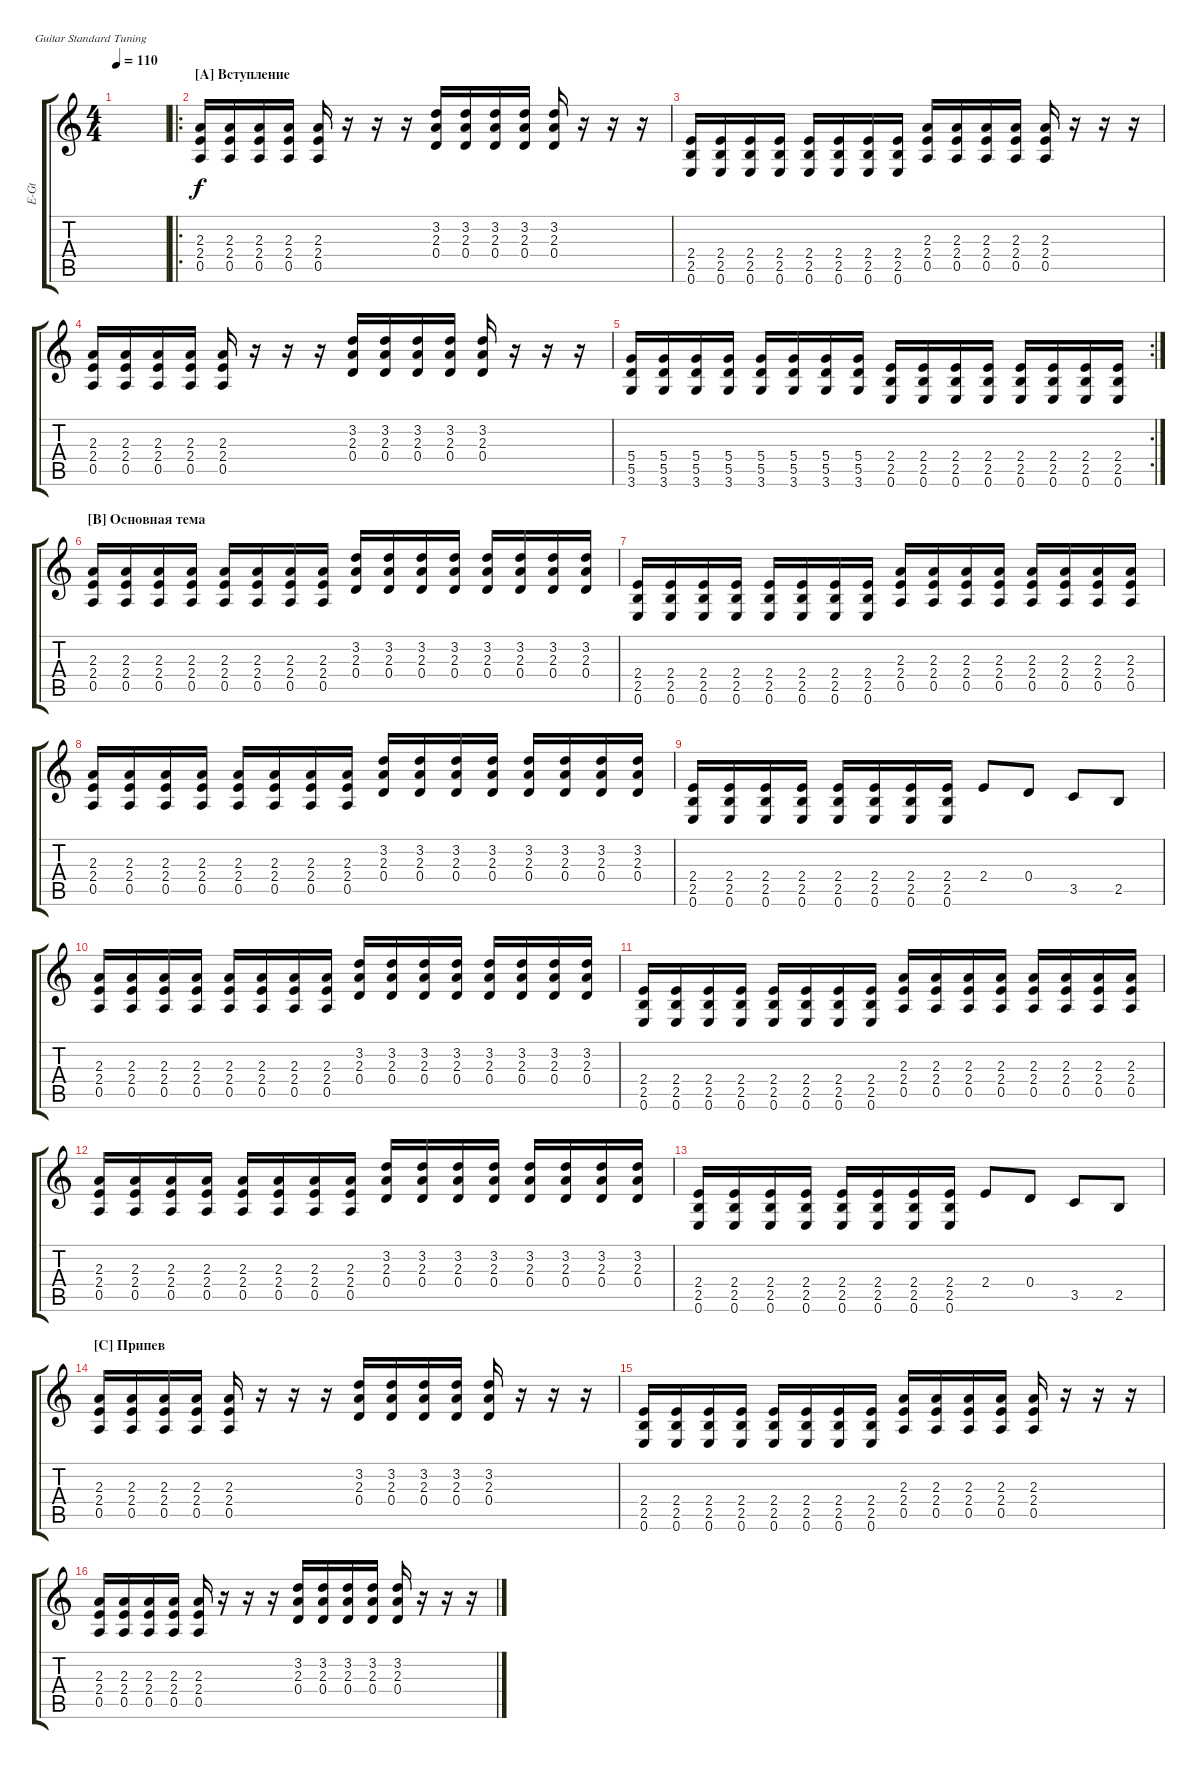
\track ("Electric Guitar" "E-Gt") {instrument overdrivenguitar}
\staff {score tabs}
\tuning (E4 B3 G3 D3 A2 E2)
\ts (4 4)
\tempo 110
\clef g2
\ks c
|
\ro
\section ("A" "Вступление")
(0.5 2.4 2.3).16 (0.5 2.4 2.3).16 (0.5 2.4 2.3).16 (0.5 2.3 2.4).16 (0.5 2.4 2.3).16 r.16 r.16 r.16 (0.4 2.3 3.2).16 (0.4 2.3 3.2).16 (0.4 2.3 3.2).16 (0.4 2.3 3.2).16 (0.4 2.3 3.2).16 r.16 r.16 r.16 |
(0.6 2.5 2.4).16 (0.6 2.5 2.4).16 (0.6 2.5 2.4).16 (0.6 2.5 2.4).16 (0.6 2.5 2.4).16 (0.6 2.5 2.4).16 (0.6 2.5 2.4).16 (0.6 2.5 2.4).16 (0.5 2.4 2.3).16 (0.5 2.4 2.3).16 (0.5 2.4 2.3).16 (0.5 2.4 2.3).16 (0.5 2.4 2.3).16 r.16 r.16 r.16 |
(0.5 2.4 2.3).16 (0.5 2.4 2.3).16 (0.5 2.4 2.3).16 (0.5 2.4 2.3).16 (0.5 2.4 2.3).16 r.16 r.16 r.16 (0.4 2.3 3.2).16 (0.4 2.3 3.2).16 (0.4 2.3 3.2).16 (0.4 2.3 3.2).16 (0.4 2.3 3.2).16 r.16 r.16 r.16 |
\rc 2
(3.6 5.5 5.4).16 (3.6 5.5 5.4).16 (3.6 5.5 5.4).16 (3.6 5.5 5.4).16 (3.6 5.5 5.4).16 (3.6 5.5 5.4).16 (3.6 5.5 5.4).16 (3.6 5.5 5.4).16 (0.6 2.5 2.4).16 (0.6 2.5 2.4).16 (0.6 2.5 2.4).16 (0.6 2.5 2.4).16 (0.6 2.5 2.4).16 (0.6 2.5 2.4).16 (0.6 2.5 2.4).16 (0.6 2.5 2.4).16 |
\section ("B" "Основная тема")
(0.5 2.4 2.3).16 (0.5 2.4 2.3).16 (0.5 2.4 2.3).16 (0.5 2.4 2.3).16 (0.5 2.4 2.3).16 (0.5 2.4 2.3).16 (0.5 2.4 2.3).16 (0.5 2.4 2.3).16 (0.4 2.3 3.2).16 (0.4 2.3 3.2).16 (0.4 2.3 3.2).16 (0.4 2.3 3.2).16 (0.4 2.3 3.2).16 (0.4 2.3 3.2).16 (0.4 2.3 3.2).16 (0.4 2.3 3.2).16 |
(0.6 2.5 2.4).16 (0.6 2.5 2.4).16 (0.6 2.5 2.4).16 (0.6 2.5 2.4).16 (0.6 2.5 2.4).16 (0.6 2.5 2.4).16 (0.6 2.5 2.4).16 (0.6 2.5 2.4).16 (0.5 2.4 2.3).16 (0.5 2.4 2.3).16 (0.5 2.4 2.3).16 (0.5 2.4 2.3).16 (0.5 2.4 2.3).16 (0.5 2.4 2.3).16 (0.5 2.4 2.3).16 (0.5 2.4 2.3).16 |
(0.5 2.4 2.3).16 (0.5 2.4 2.3).16 (0.5 2.4 2.3).16 (0.5 2.4 2.3).16 (0.5 2.4 2.3).16 (0.5 2.4 2.3).16 (0.5 2.4 2.3).16 (0.5 2.4 2.3).16 (0.4 2.3 3.2).16 (0.4 2.3 3.2).16 (0.4 2.3 3.2).16 (0.4 2.3 3.2).16 (0.4 2.3 3.2).16 (0.4 2.3 3.2).16 (0.4 2.3 3.2).16 (0.4 2.3 3.2).16 |
(0.6 2.5 2.4).16 (0.6 2.5 2.4).16 (0.6 2.5 2.4).16 (0.6 2.5 2.4).16 (0.6 2.5 2.4).16 (0.6 2.5 2.4).16 (0.6 2.5 2.4).16 (0.6 2.5 2.4).16 2.4.8 0.4.8 3.5.8 2.5.8 |
(0.5 2.4 2.3).16 (0.5 2.4 2.3).16 (0.5 2.4 2.3).16 (0.5 2.4 2.3).16 (0.5 2.4 2.3).16 (0.5 2.4 2.3).16 (0.5 2.4 2.3).16 (0.5 2.4 2.3).16 (0.4 2.3 3.2).16 (0.4 2.3 3.2).16 (0.4 2.3 3.2).16 (0.4 2.3 3.2).16 (0.4 2.3 3.2).16 (0.4 2.3 3.2).16 (0.4 2.3 3.2).16 (0.4 2.3 3.2).16 |
(0.6 2.5 2.4).16 (0.6 2.5 2.4).16 (0.6 2.5 2.4).16 (0.6 2.5 2.4).16 (0.6 2.5 2.4).16 (0.6 2.5 2.4).16 (0.6 2.5 2.4).16 (0.6 2.5 2.4).16 (0.5 2.4 2.3).16 (0.5 2.4 2.3).16 (0.5 2.4 2.3).16 (0.5 2.4 2.3).16 (0.5 2.4 2.3).16 (0.5 2.4 2.3).16 (0.5 2.4 2.3).16 (0.5 2.4 2.3).16 |
(0.5 2.4 2.3).16 (0.5 2.4 2.3).16 (0.5 2.4 2.3).16 (0.5 2.4 2.3).16 (0.5 2.4 2.3).16 (0.5 2.4 2.3).16 (0.5 2.4 2.3).16 (0.5 2.4 2.3).16 (0.4 2.3 3.2).16 (0.4 2.3 3.2).16 (0.4 2.3 3.2).16 (0.4 2.3 3.2).16 (0.4 2.3 3.2).16 (0.4 2.3 3.2).16 (0.4 2.3 3.2).16 (0.4 2.3 3.2).16 |
(0.6 2.5 2.4).16 (0.6 2.5 2.4).16 (0.6 2.5 2.4).16 (0.6 2.5 2.4).16 (0.6 2.5 2.4).16 (0.6 2.5 2.4).16 (0.6 2.5 2.4).16 (0.6 2.5 2.4).16 2.4.8 0.4.8 3.5.8 2.5.8 |
\section ("C" "Припев")
(0.5 2.4 2.3).16 (0.5 2.4 2.3).16 (0.5 2.4 2.3).16 (0.5 2.3 2.4).16 (0.5 2.4 2.3).16 r.16 r.16 r.16 (0.4 2.3 3.2).16 (0.4 2.3 3.2).16 (0.4 2.3 3.2).16 (0.4 2.3 3.2).16 (0.4 2.3 3.2).16 r.16 r.16 r.16 |
(0.6 2.5 2.4).16 (0.6 2.5 2.4).16 (0.6 2.5 2.4).16 (0.6 2.5 2.4).16 (0.6 2.5 2.4).16 (0.6 2.5 2.4).16 (0.6 2.5 2.4).16 (0.6 2.5 2.4).16 (0.5 2.4 2.3).16 (0.5 2.4 2.3).16 (0.5 2.4 2.3).16 (0.5 2.4 2.3).16 (0.5 2.4 2.3).16 r.16 r.16 r.16 |
(0.5 2.4 2.3).16 (0.5 2.4 2.3).16 (0.5 2.4 2.3).16 (0.5 2.4 2.3).16 (0.5 2.4 2.3).16 r.16 r.16 r.16 (0.4 2.3 3.2).16 (0.4 2.3 3.2).16 (0.4 2.3 3.2).16 (0.4 2.3 3.2).16 (0.4 2.3 3.2).16 r.16 r.16 r.16
